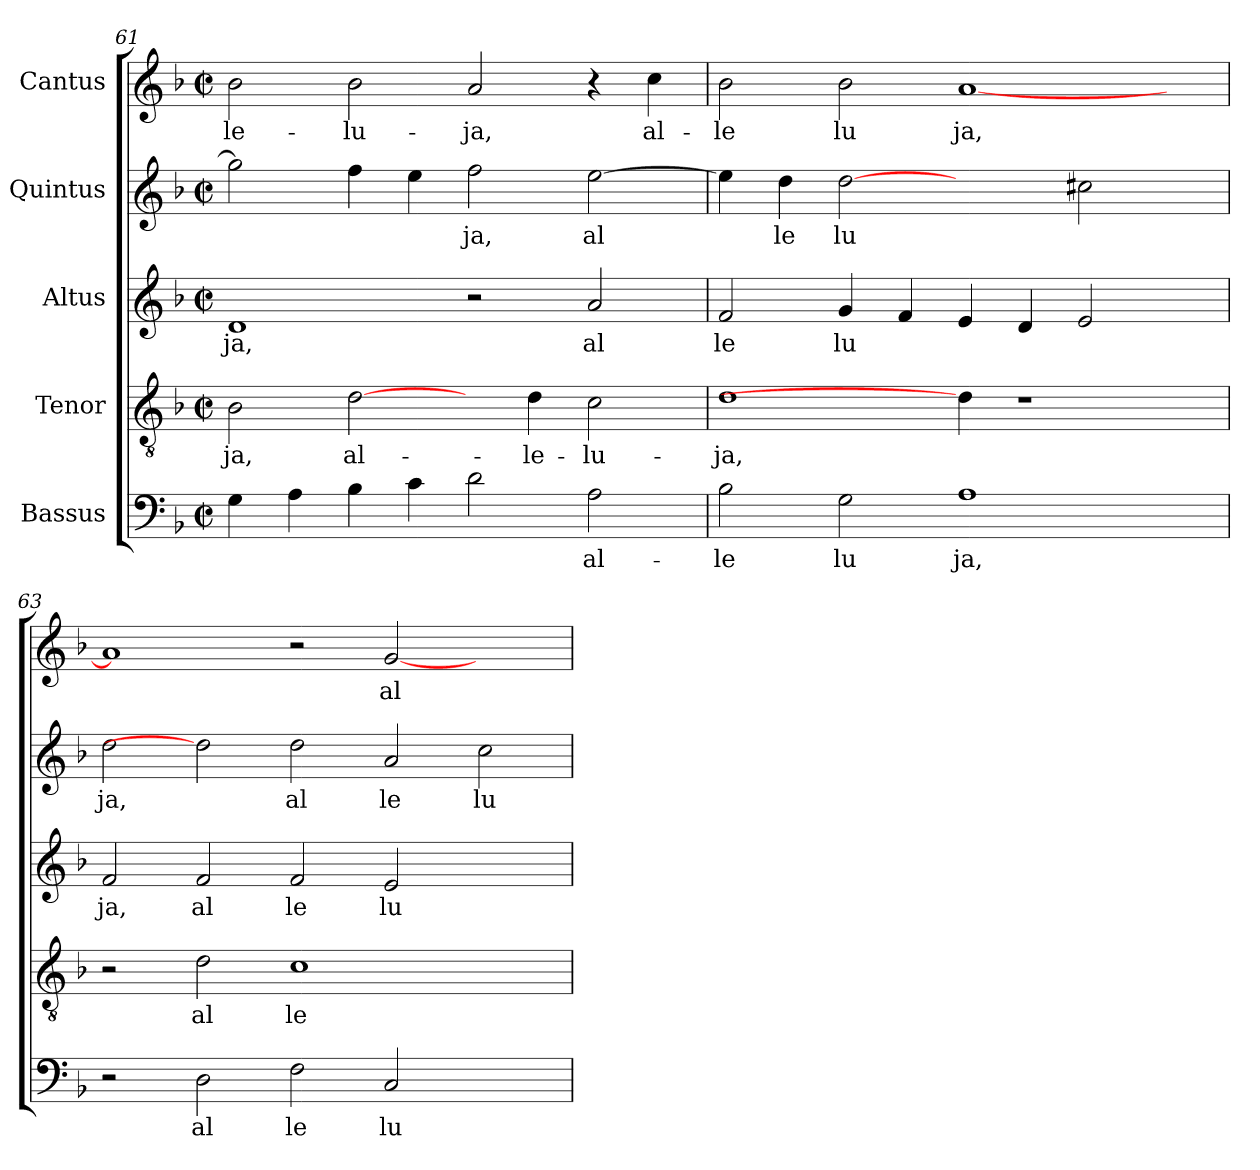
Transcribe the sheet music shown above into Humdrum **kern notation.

**kern	**text	**kern	**text	**kern	**text	**kern	**text	**kern	**text
*part5	*part5	*part4	*part4	*part3	*part3	*part2	*part2	*part1	*part1
*staff5	*staff5	*staff4	*staff4	*staff3	*staff3	*staff2	*staff2	*staff1	*staff1
*I"Bassus	*	*I"Tenor	*	*I"Altus	*	*I"Quintus	*	*I"Cantus	*
*clefF4	*	*clefGv2	*	*clefG2	*	*clefG2	*	*clefG2	*
*k[b-]	*	*k[b-]	*	*k[b-]	*	*k[b-]	*	*k[b-]	*
*F:	*	*F:	*	*F:	*	*F:	*	*F:	*
*M2/2	*	*M2/2	*	*M2/2	*	*M2/2	*	*M2/2	*
*met(c|)	*	*met(c|)	*	*met(c|)	*	*met(c|)	*	*met(c|)	*
=61	=61	=61	=61	=61	=61	=61	=61	=61	=61
!	!	!	!LO:LY:b:cj	!	!LO:LY:b:cj	!	!	!	!LO:LY:b:cj
4G\	.	2B-\	-ja,	1d	ja,	2gg\]	.	2b-\	-le-
4A\	.	.	.	.	.	.	.	.	.
!	!	!	!LO:LY:b:cj	!	!	!	!	!	!LO:LY:b:cj
4B-\	.	[2d\	al-	.	.	4ff\	.	2b-\	-lu-
4c\	.	.	.	.	.	4ee\	.	.	.
!	!	!	!	!	!	!	!LO:LY:b:cj	!	!LO:LY:b:cj
2d\	.	4ryy	.	2r	.	2ff\	ja,	2a/	-ja,
!	!	!	!LO:LY:b:cj	!	!	!	!	!	!
.	.	4d\	-le-	.	.	.	.	.	.
!	!LO:LY:b:cj	!	!LO:LY:b:cj	!	!LO:LY:b:cj	!	!LO:LY:b:cj	!	!
2A\	al-	2c\	-lu-	2a/	al	[>2ee\	al	4r	.
!	!	!	!	!	!	!	!	!	!LO:LY:b:cj
.	.	.	.	.	.	.	.	4cc\	al-
!!LO:LB:g=z
=62	=62	=62	=62	=62	=62	=62	=62	=62	=62
!	!LO:LY:b:cj	!	!LO:LY:b:cj	!	!LO:LY:b:cj	!	!	!	!LO:LY:b:cj
2B-\	-le	1d	-ja,	2f/	le	4ee\]	.	2b-\	-le
!	!	!	!	!	!	!	!LO:LY:b:cj	!	!
.	.	.	.	.	.	4dd\	le	.	.
!	!LO:LY:b:cj	!	!	!	!LO:LY:b:cj	!	!LO:LY:b:cj	!	!LO:LY:b:cj
2G\	lu	.	.	4g/	lu	[2dd	lu	2b-\	lu
.	.	.	.	4f/	.	.	.	.	.
!	!LO:LY:b:cj	!	!	!	!	!	!	!	!LO:LY:b:cj
1A	ja,	4d\]	.	4e/	.	2ryy	.	[<1a	ja,
.	.	1r	.	4d/	.	.	.	.	.
.	.	.	.	2e/	.	2cc#X\	.	.	.
4ryy	.	.	.	4ryy	.	4ryy	.	4ryy	.
=63	=63	=63	=63	=63	=63	=63	=63	=63	=63
!	!	!	!	!	!LO:LY:b:cj	!	!LO:LY:b:cj	!	!
2r	.	2r	.	2f/	ja,	2dd\	ja,	1a]	.
!	!LO:LY:b:cj	!	!LO:LY:b:cj	!	!LO:LY:b:cj	!	!	!	!
2D\	al	2d\	al	2f/	al	2dd]	.	.	.
!	!LO:LY:b:cj	!	!LO:LY:b:cj	!	!LO:LY:b:cj	!	!LO:LY:b:cj	!	!
2F\	le	1c	le	2f/	le	2dd\	al	2r	.
!	!LO:LY:b:cj	!	!	!	!LO:LY:b:cj	!	!LO:LY:b:cj	!	!LO:LY:b:cj
2C/	lu	.	.	2e/	lu	2a/	le	[<2g/	al
!	!	!	!	!	!	!	!LO:LY:b:cj	!	!
2ryy	.	2ryy	.	2ryy	.	2cc\	lu	2ryy	.
=	=	=	=	=	=	=	=	=	=
*-	*-	*-	*-	*-	*-	*-	*-	*-	*-
